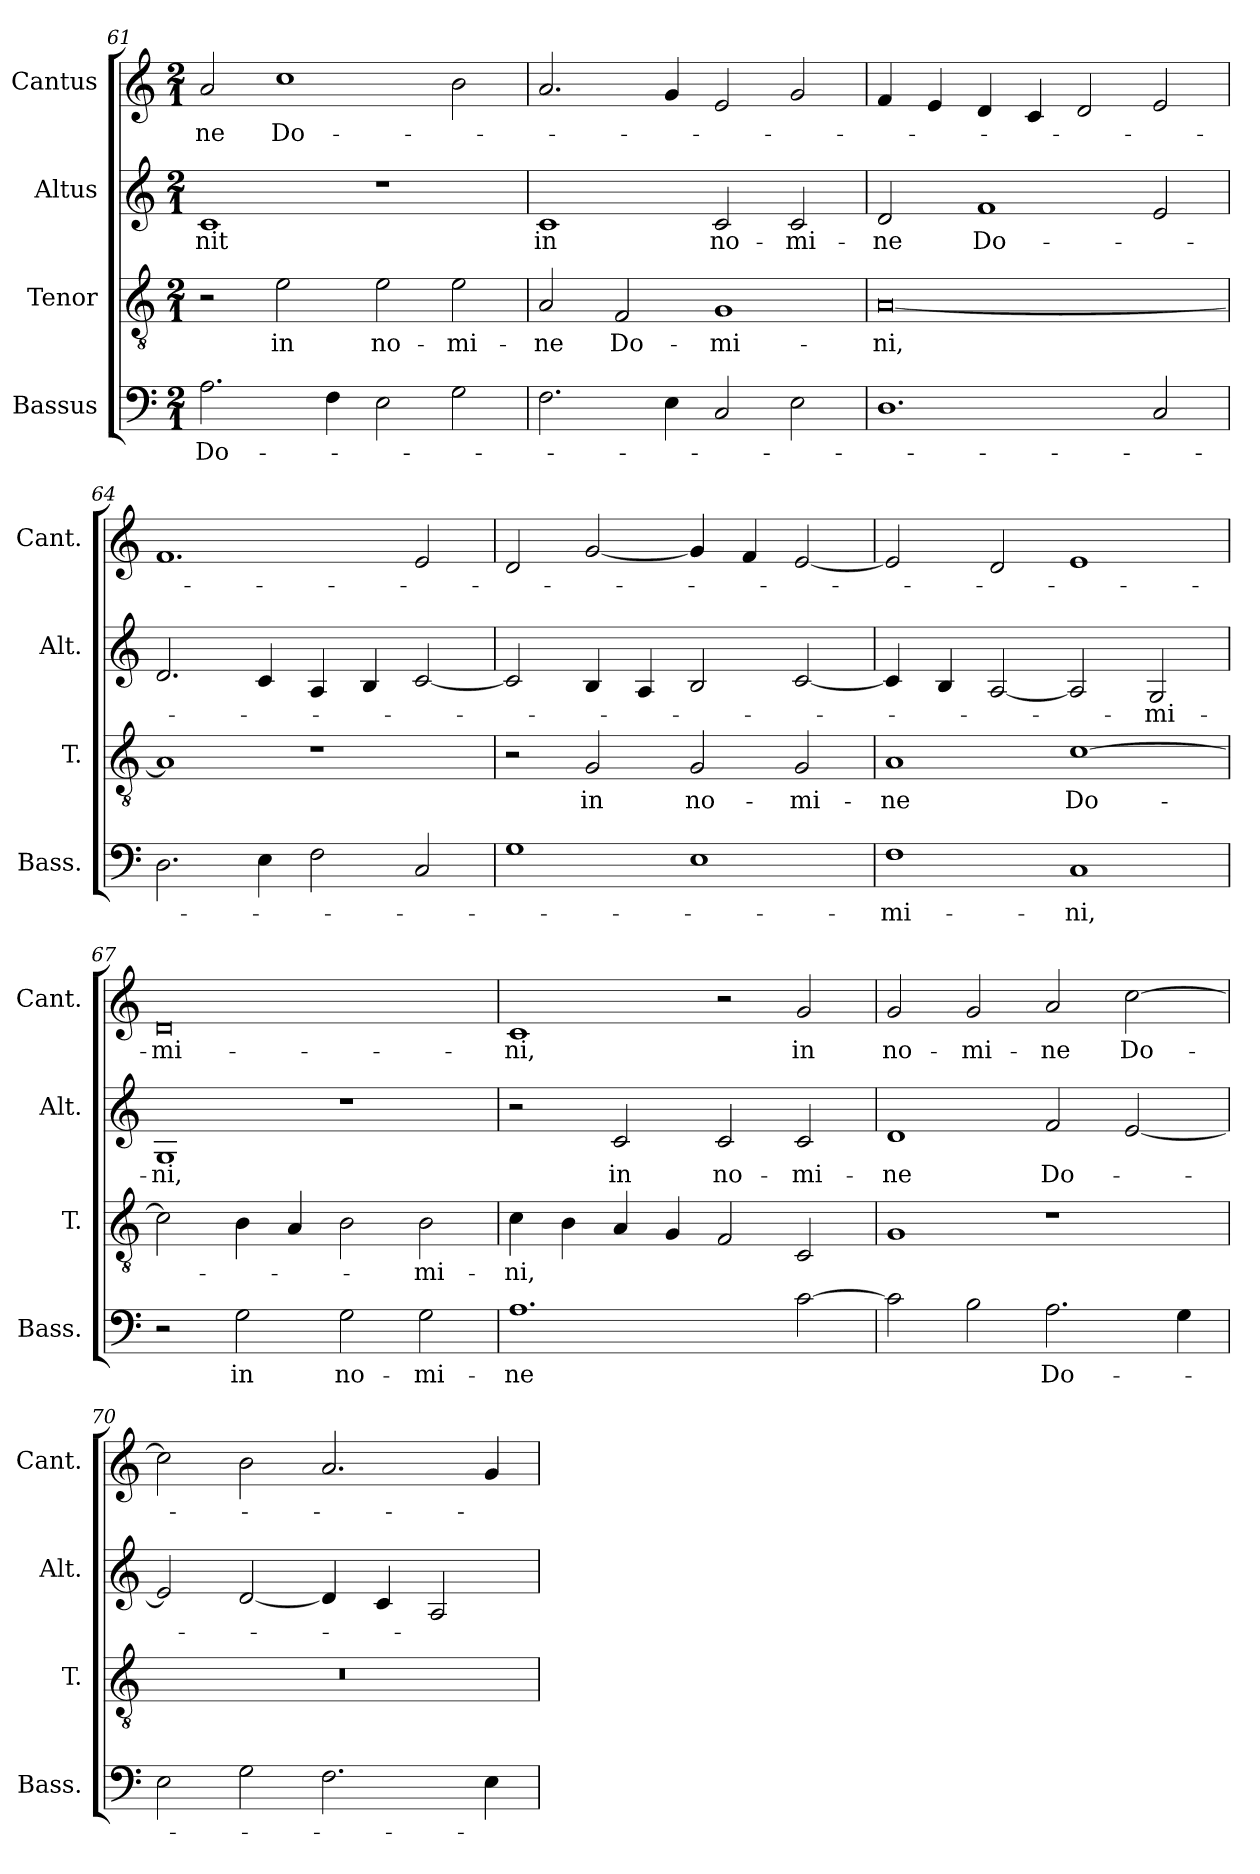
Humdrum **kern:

**kern	**text	**kern	**text	**kern	**text	**kern	**text
*part4	*part4	*part3	*part3	*part2	*part2	*part1	*part1
*staff4	*staff4	*staff3	*staff3	*staff2	*staff2	*staff1	*staff1
*I"Bassus	*	*I"Tenor	*	*I"Altus	*	*I"Cantus	*
*I'Bass.	*	*I'T.	*	*I'Alt.	*	*I'Cant.	*
*clefF4	*	*clefGv2	*	*clefG2	*	*clefG2	*
*	*	*ITrd7c12	*	*	*	*	*
*k[]	*	*k[]	*	*k[]	*	*k[]	*
*C:	*	*C:	*	*C:	*	*C:	*
*M2/1	*	*M2/1	*	*M2/1	*	*M2/1	*
=61	=61	=61	=61	=61	=61	=61	=61
2.A\	Do-	2r	.	1c/	-nit	2a/	-ne
.	.	2E\	in	.	.	1cc\	Do-
4F\	.	.	.	.	.	.	.
2E\	.	2E\	no-	1r	.	.	.
2G\	.	2E\	-mi-	.	.	2b\	.
=62	=62	=62	=62	=62	=62	=62	=62
2.F\	.	2AA/	-ne	1c/	in	2.a/	.
.	.	2FF/	Do-	.	.	.	.
4E\	.	.	.	.	.	4g/	.
2C/	.	1GG/	-mi-	2c/	no-	2e/	.
2E\	.	.	.	2c/	-mi-	2g/	.
=63	=63	=63	=63	=63	=63	=63	=63
1.D\	.	[0AA/	-ni,	2d/	-ne	4f/	.
.	.	.	.	.	.	4e/	.
.	.	.	.	1f/	Do-	4d/	.
.	.	.	.	.	.	4c/	.
.	.	.	.	.	.	2d/	.
2C/	.	.	.	2e/	.	2e/	.
=64	=64	=64	=64	=64	=64	=64	=64
2.D\	.	1AA/]	.	2.d/	.	1.f/	.
4E\	.	.	.	4c/	.	.	.
2F\	.	1r	.	4A/	.	.	.
.	.	.	.	4B/	.	.	.
2C/	.	.	.	[2c/	.	2e/	.
=65	=65	=65	=65	=65	=65	=65	=65
1G\	.	2r	.	2c/]	.	2d/	.
.	.	2GG/	in	4B/	.	[2g/	.
.	.	.	.	4A/	.	.	.
1E\	.	2GG/	no-	2B/	.	4g/]	.
.	.	.	.	.	.	4f/	.
.	.	2GG/	-mi-	[2c/	.	[2e/	.
=66	=66	=66	=66	=66	=66	=66	=66
1F\	-mi-	1AA/	-ne	4c/]	.	2e/]	.
.	.	.	.	4B/	.	.	.
.	.	.	.	[2A/	.	2d/	.
1C/	-ni,	[1C\	Do-	2A/]	.	1e/	.
.	.	.	.	2G/	-mi-	.	.
=67	=67	=67	=67	=67	=67	=67	=67
2r	.	2C\]	.	1G/	-ni,	0d/	-mi-
2G\	in	4BB\	.	.	.	.	.
.	.	4AA/	.	.	.	.	.
2G\	no-	2BB\	.	1r	.	.	.
2G\	-mi-	2BB\	-mi-	.	.	.	.
=68	=68	=68	=68	=68	=68	=68	=68
1.A\	-ne	4C\	-ni,	2r	.	1c/	-ni,
.	.	4BB\	.	.	.	.	.
.	.	4AA/	.	2c/	in	.	.
.	.	4GG/	.	.	.	.	.
.	.	2FF/	.	2c/	no-	2r	.
[2c\	.	2CC/	.	2c/	-mi-	2g/	in
=69	=69	=69	=69	=69	=69	=69	=69
2c\]	.	1GG/	.	1d/	-ne	2g/	no-
2B\	.	.	.	.	.	2g/	-mi-
2.A\	Do-	1r	.	2f/	Do-	2a/	-ne
.	.	.	.	[2e/	.	[2cc\	Do-
4G\	.	.	.	.	.	.	.
=70	=70	=70	=70	=70	=70	=70	=70
2E\	.	0r	.	2e/]	.	2cc\]	.
2G\	.	.	.	[2d/	.	2b\	.
2.F\	.	.	.	4d/]	.	2.a/	.
.	.	.	.	4c/	.	.	.
.	.	.	.	2A/	.	.	.
4E\	.	.	.	.	.	4g/	.
=	=	=	=	=	=	=	=
*-	*-	*-	*-	*-	*-	*-	*-
